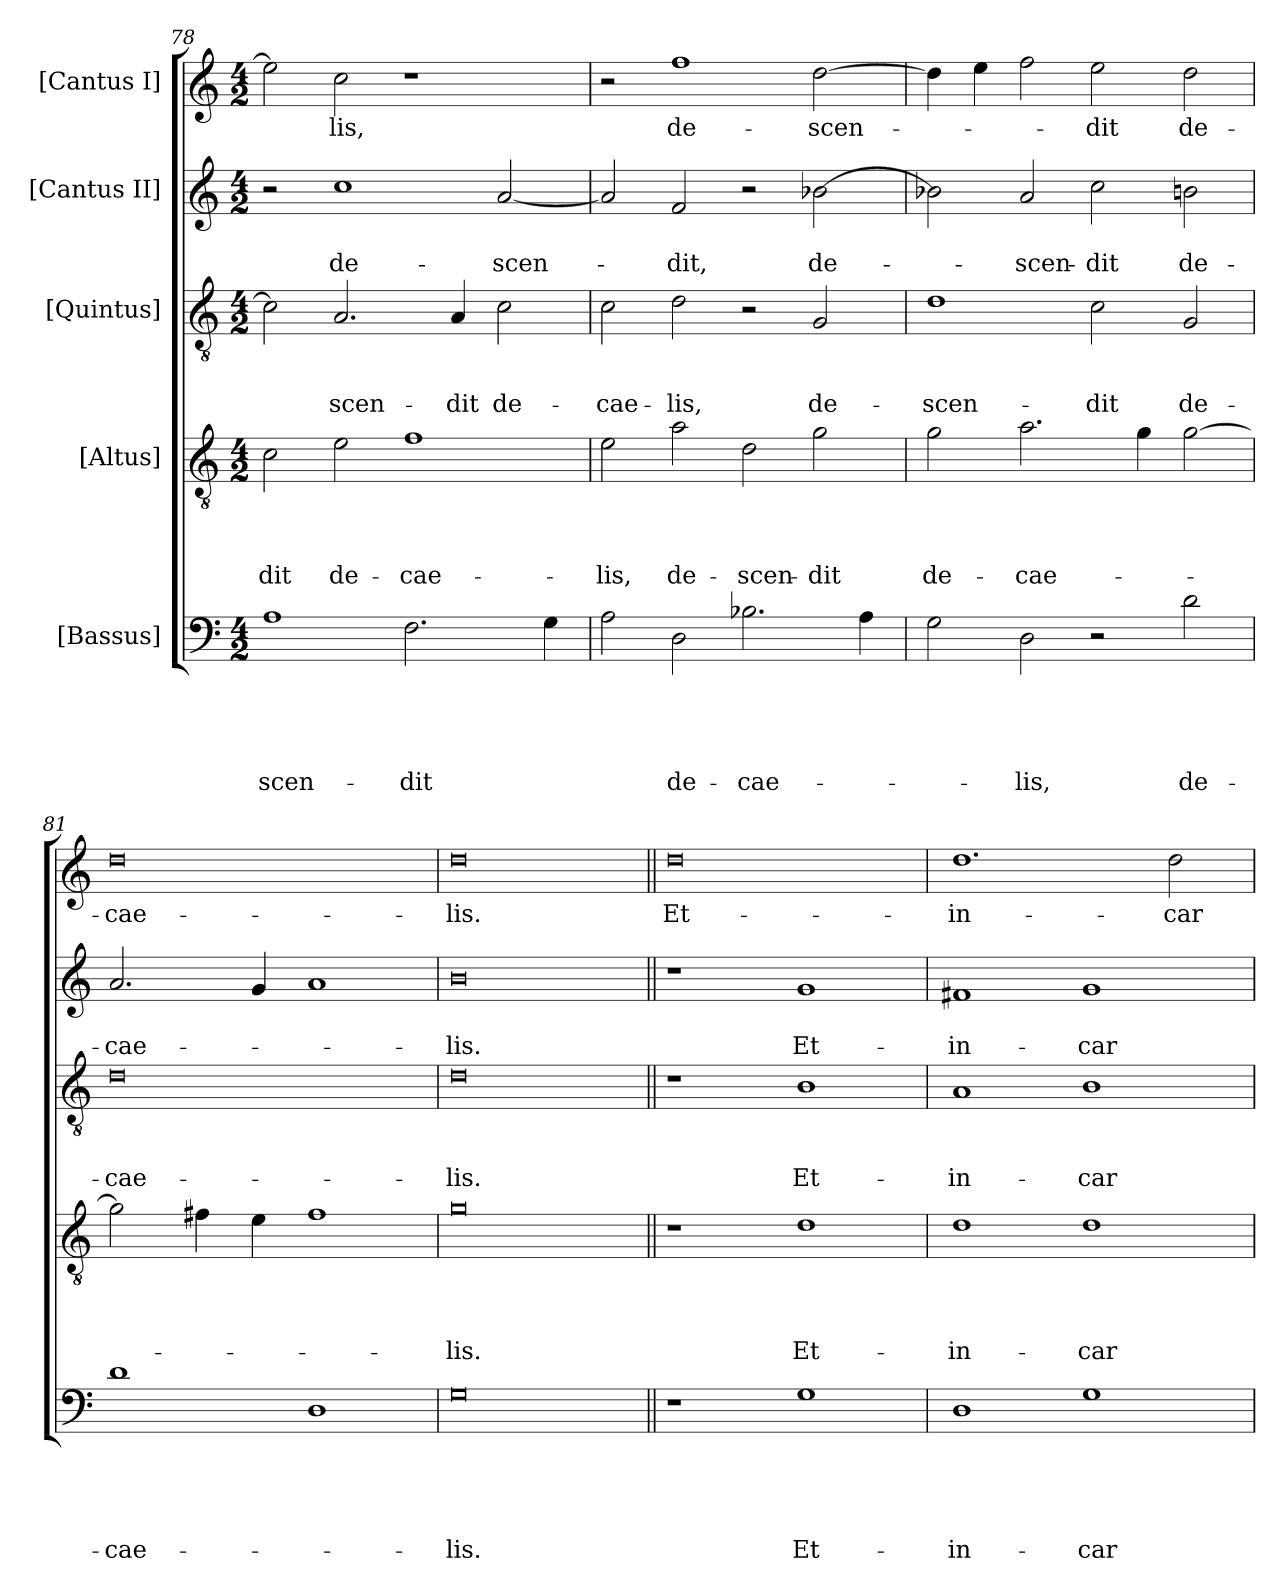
**kern	**text	**text	**text	**text	**text	**kern	**text	**text	**text	**text	**kern	**text	**text	**text	**kern	**text	**text	**kern	**text
*part5	*part5	*part5	*part5	*part5	*part5	*part4	*part4	*part4	*part4	*part4	*part3	*part3	*part3	*part3	*part2	*part2	*part2	*part1	*part1
*staff5	*staff5	*staff5	*staff5	*staff5	*staff5	*staff4	*staff4	*staff4	*staff4	*staff4	*staff3	*staff3	*staff3	*staff3	*staff2	*staff2	*staff2	*staff1	*staff1
*I"[Bassus]	*	*	*	*	*	*I"[Altus]	*	*	*	*	*I"[Quintus]	*	*	*	*I"[Cantus II]	*	*	*I"[Cantus I]	*
*clefF4	*	*	*	*	*	*clefGv2	*	*	*	*	*clefGv2	*	*	*	*clefG2	*	*	*clefG2	*
*k[]	*	*	*	*	*	*k[]	*	*	*	*	*k[]	*	*	*	*k[]	*	*	*k[]	*
*M4/2	*	*	*	*	*	*M4/2	*	*	*	*	*M4/2	*	*	*	*M4/2	*	*	*M4/2	*
=78	=78	=78	=78	=78	=78	=78	=78	=78	=78	=78	=78	=78	=78	=78	=78	=78	=78	=78	=78
1A\	.	.	.	.	-scen-	2c\	.	.	.	-dit	2c\]	.	.	.	2r	.	.	2ee\]	.
.	.	.	.	.	.	2e\	.	.	.	de-	2.A/	.	.	-scen-	1cc\	.	de-	2cc\	-lis,
2.F\	.	.	.	.	-dit	1f\	.	.	.	cae-	.	.	.	.	.	.	.	1r	.
.	.	.	.	.	.	.	.	.	.	.	4A/	.	.	-dit	.	.	.	.	.
.	.	.	.	.	.	.	.	.	.	.	2c\	.	.	de-	[2a/	.	-scen-	.	.
4G\	.	.	.	.	.	.	.	.	.	.	.	.	.	.	.	.	.	.	.
=79	=79	=79	=79	=79	=79	=79	=79	=79	=79	=79	=79	=79	=79	=79	=79	=79	=79	=79	=79
2A\	.	.	.	.	.	2e\	.	.	.	-lis,	2c\	.	.	cae-	2a/]	.	.	2r	.
2D\	.	.	.	.	de-	2a\	.	.	.	de-	2d\	.	.	-lis,	2f/	.	-dit,	1ff\	de-
2.B-X\	.	.	.	.	cae-	2d\	.	.	.	-scen-	2r	.	.	.	2r	.	.	.	.
.	.	.	.	.	.	2g\	.	.	.	-dit	2G/	.	.	de-	[2b-X\	.	de-	[2dd\	-scen-
4A\	.	.	.	.	.	.	.	.	.	.	.	.	.	.	.	.	.	.	.
=80	=80	=80	=80	=80	=80	=80	=80	=80	=80	=80	=80	=80	=80	=80	=80	=80	=80	=80	=80
2G\	.	.	.	.	.	2g\	.	.	.	de-	1d\	.	.	-scen-	2b-X\]	.	.	4dd\]	.
.	.	.	.	.	.	.	.	.	.	.	.	.	.	.	.	.	.	4ee\	.
2D\	.	.	.	.	-lis,	2.a\	.	.	.	cae-	.	.	.	.	2a/	.	-scen-	2ff\	.
2r	.	.	.	.	.	.	.	.	.	.	2c\	.	.	-dit	2cc\	.	-dit	2ee\	-dit
.	.	.	.	.	.	4g\	.	.	.	.	.	.	.	.	.	.	.	.	.
2d\	.	.	.	.	de-	[2g\	.	.	.	.	2G/	.	.	de-	2bn\	.	de-	2dd\	de-
=81	=81	=81	=81	=81	=81	=81	=81	=81	=81	=81	=81	=81	=81	=81	=81	=81	=81	=81	=81
1d\	.	.	.	.	cae-	2g\]	.	.	.	.	0d\	.	.	cae-	2.a/	.	cae-	0dd\	cae-
.	.	.	.	.	.	4f#X\	.	.	.	.	.	.	.	.	.	.	.	.	.
.	.	.	.	.	.	4e\	.	.	.	.	.	.	.	.	4g/	.	.	.	.
1D\	.	.	.	.	.	1f#\	.	.	.	.	.	.	.	.	1a/	.	.	.	.
=82	=82	=82	=82	=82	=82	=82	=82	=82	=82	=82	=82	=82	=82	=82	=82	=82	=82	=82	=82
0G\	.	.	.	.	-lis.	0g\	.	.	.	-lis.	0d\	.	.	-lis.	0b\	.	-lis.	0dd\	-lis.
=83||	=83||	=83||	=83||	=83||	=83||	=83||	=83||	=83||	=83||	=83||	=83||	=83||	=83||	=83||	=83||	=83||	=83||	=83||	=83||
1r	.	.	.	.	.	1r	.	.	.	.	1r	.	.	.	1r	.	.	0dd\	Et-
1G\	.	.	.	.	Et-	1d\	.	.	.	Et-	1B\	.	.	Et-	1g/	.	Et-	.	.
=84	=84	=84	=84	=84	=84	=84	=84	=84	=84	=84	=84	=84	=84	=84	=84	=84	=84	=84	=84
1D\	.	.	.	.	in-	1d\	.	.	.	in-	1A/	.	.	in-	1f#X/	.	in-	1.dd\	in-
1G\	.	.	.	.	-car-	1d\	.	.	.	-car-	1B\	.	.	-car-	1g/	.	-car-	.	.
.	.	.	.	.	.	.	.	.	.	.	.	.	.	.	.	.	.	2dd\	-car-
=	=	=	=	=	=	=	=	=	=	=	=	=	=	=	=	=	=	=	=
*-	*-	*-	*-	*-	*-	*-	*-	*-	*-	*-	*-	*-	*-	*-	*-	*-	*-	*-	*-
